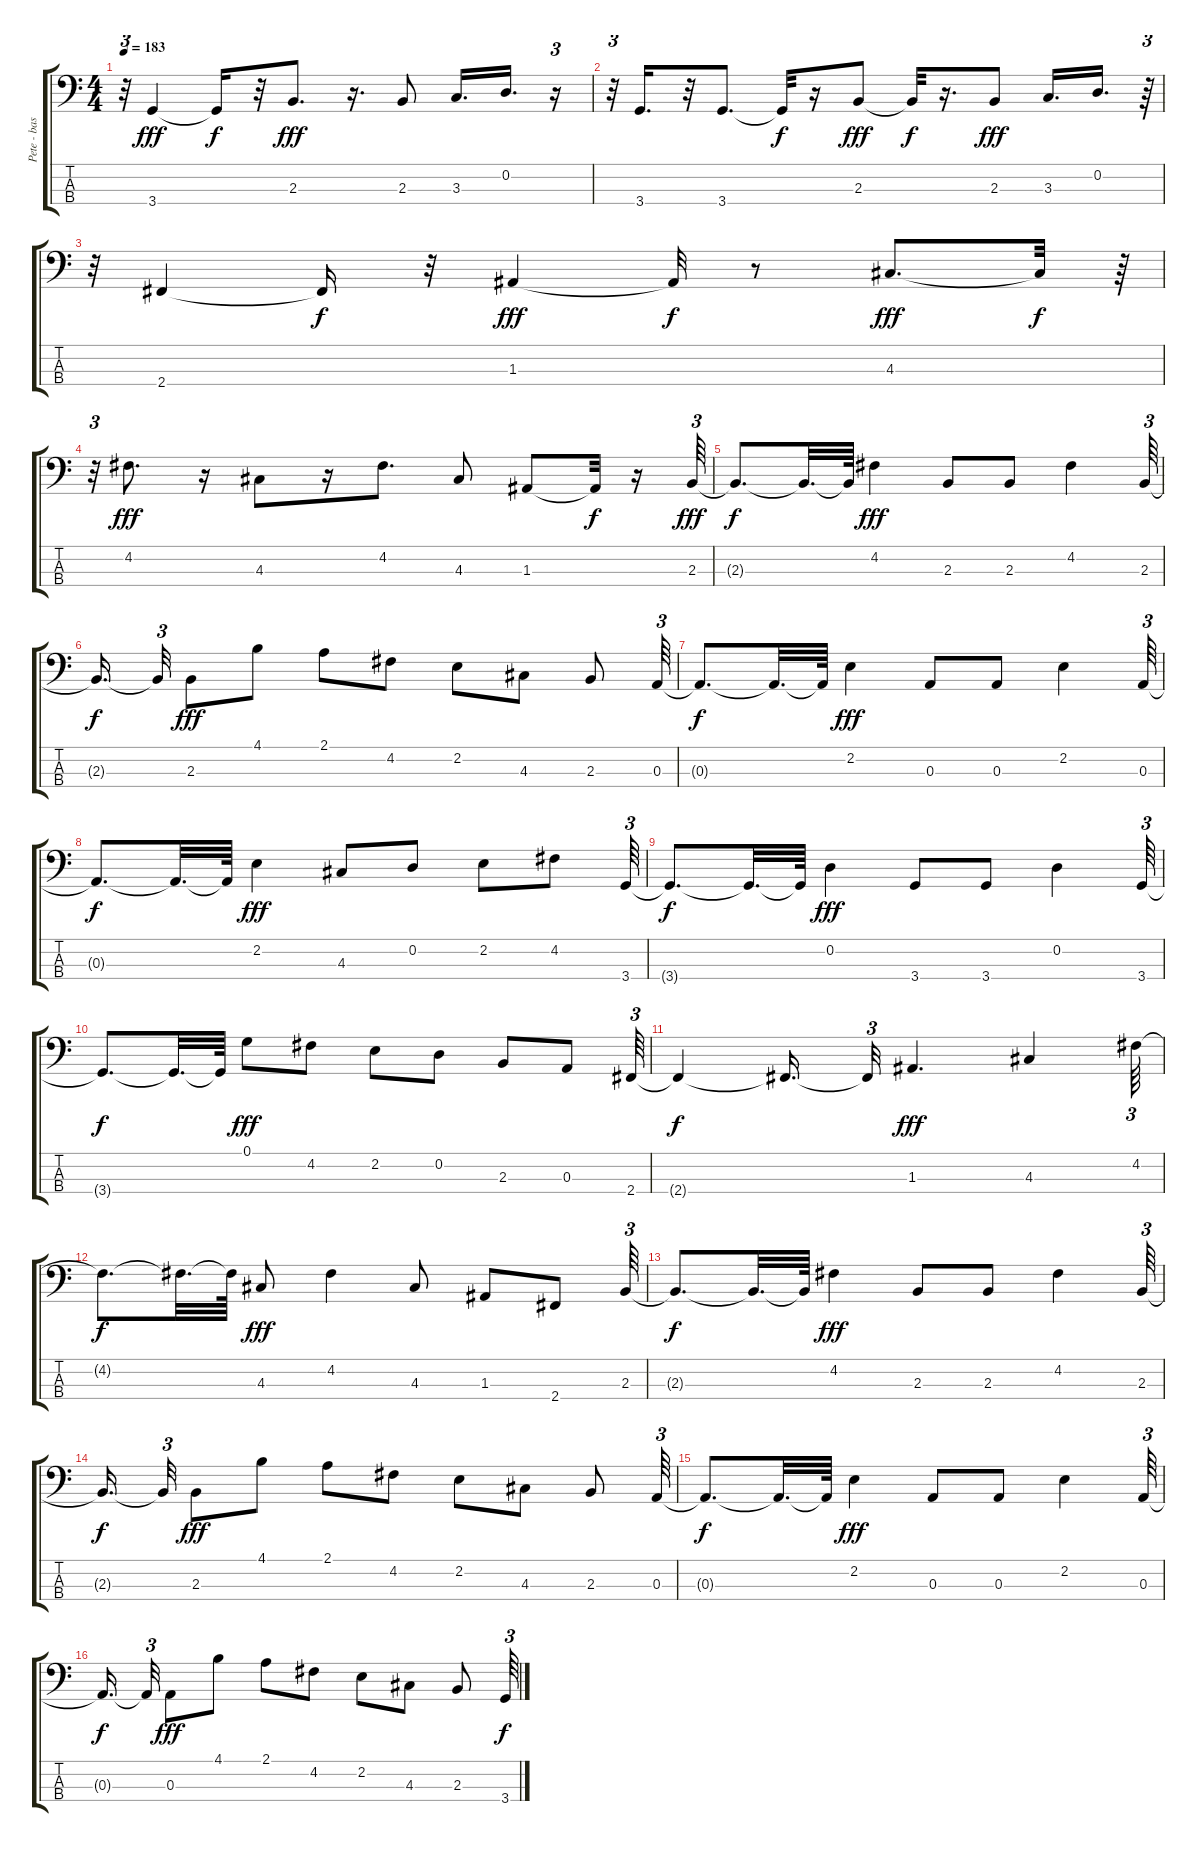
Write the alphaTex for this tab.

\track ("Pete - bass guitar" "Pete - bas") {instrument electricbassfinger}
\staff {score tabs}
\tuning (G2 D2 A1 E1) {hide}
\ts (4 4)
\tempo 183
\clef f4
\ks c
r.32{tu (3 2) dy fff} 3.4.4 3.4{t}.16{dy f} r.32 2.3.8{d dy fff} r.16{d} 2.3.8 3.3.16{d} 0.2.16{d} r.16{tu (3 2)} |
r.32{tu (3 2)} 3.4.16{d} r.32 3.4.8{d} 3.4{t}.32{dy f} r.16 2.3.8{dy fff} 2.3{t}.32{dy f} r.16{d} 2.3.8{dy fff} 3.3.16{d} 0.2.16{d} r.64{tu (3 2)} |
r.32{tu (3 2)} 2.4.4 2.4{t}.16{dy f} r.32 1.3.4{dy fff} 1.3{t}.32{dy f} r.8 4.3.8{d dy fff} 4.3{t}.32{dy f} r.64{tu (3 2)} |
r.32{tu (3 2)} 4.2.8{d dy fff} r.16 4.3.8 r.16 4.2.8{d} 4.3.8 1.3.8 1.3{t}.32{dy f} r.16 2.3.64{tu (3 2) dy fff} |
2.3{t}.8{d dy f} 2.3{t}.32{d} 2.3{t}.64 4.2.4{dy fff} 2.3.8 2.3.8 4.2.4 2.3.64{tu (3 2)} |
2.3{t}.16{d dy f beam splitsecondary} 2.3{t}.32{tu (3 2)} 2.3.8{dy fff} 4.1.8 2.1.8 4.2.8 2.2.8 4.3.8 2.3.8 0.3.64{tu (3 2)} |
0.3{t}.8{d dy f} 0.3{t}.32{d} 0.3{t}.64 2.2.4{dy fff} 0.3.8 0.3.8 2.2.4 0.3.64{tu (3 2)} |
0.3{t}.8{d dy f} 0.3{t}.32{d} 0.3{t}.64 2.2.4{dy fff} 4.3.8 0.2.8 2.2.8 4.2.8 3.4.64{tu (3 2)} |
3.4{t}.8{d dy f} 3.4{t}.32{d} 3.4{t}.64 0.2.4{dy fff} 3.4.8 3.4.8 0.2.4 3.4.64{tu (3 2)} |
3.4{t}.8{d dy f} 3.4{t}.32{d} 3.4{t}.64 0.1.8{dy fff} 4.2.8 2.2.8 0.2.8 2.3.8 0.3.8 2.4.64{tu (3 2)} |
2.4{t}.4{dy f} 2.4{t}.16{d} 2.4{t}.32{tu (3 2)} 1.3.4{d dy fff} 4.3.4 4.2.64{tu (3 2)} |
4.2{t}.8{d dy f} 4.2{t}.32{d} 4.2{t}.64 4.3.8{dy fff} 4.2.4 4.3.8 1.3.8 2.4.8 2.3.64{tu (3 2)} |
2.3{t}.8{d dy f} 2.3{t}.32{d} 2.3{t}.64 4.2.4{dy fff} 2.3.8 2.3.8 4.2.4 2.3.64{tu (3 2)} |
2.3{t}.16{d dy f beam splitsecondary} 2.3{t}.32{tu (3 2)} 2.3.8{dy fff} 4.1.8 2.1.8 4.2.8 2.2.8 4.3.8 2.3.8 0.3.64{tu (3 2)} |
0.3{t}.8{d dy f} 0.3{t}.32{d} 0.3{t}.64 2.2.4{dy fff} 0.3.8 0.3.8 2.2.4 0.3.64{tu (3 2)} |
0.3{t}.16{d dy f beam splitsecondary} 0.3{t}.32{tu (3 2)} 0.3.8{dy fff} 4.1.8 2.1.8 4.2.8 2.2.8 4.3.8 2.3.8 3.4.64{tu (3 2) dy f}
